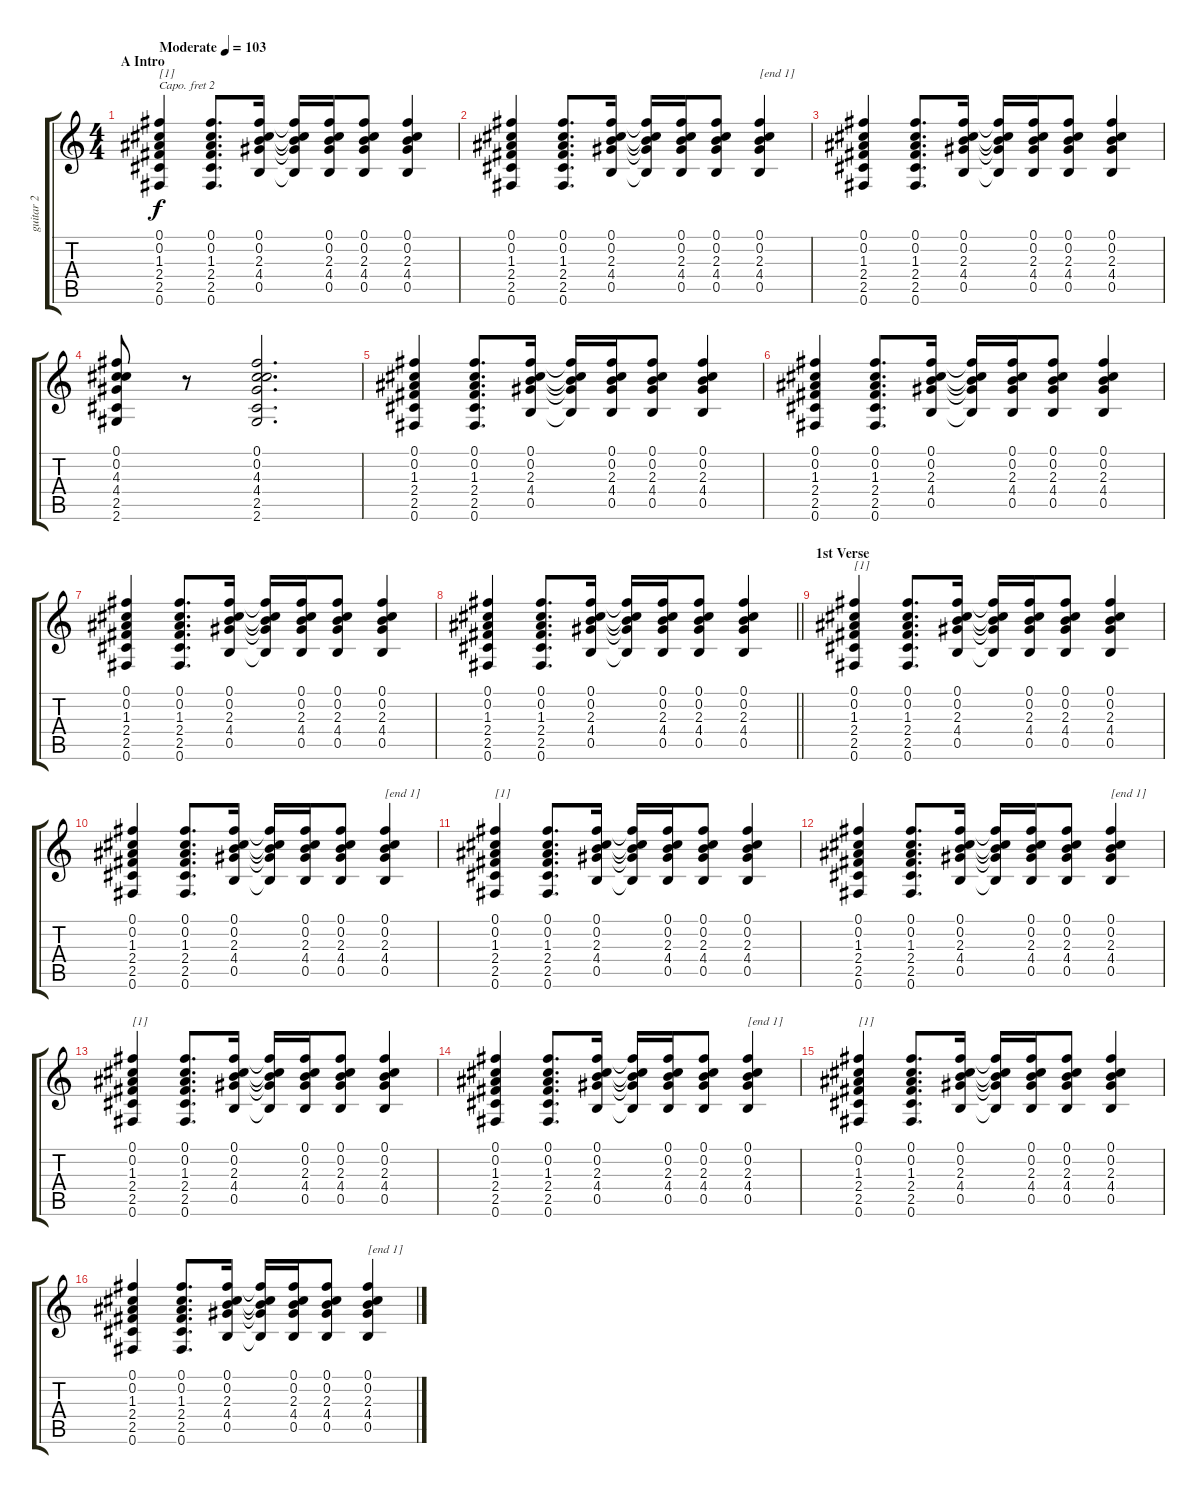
\track ("guitar 2" "guitar 2") {instrument acousticguitarsteel}
\staff {score tabs}
\capo 2
\tuning (E4 B3 G3 D3 A2 E2) {hide}
\ts (4 4)
\section ("" "A Intro")
\tempo (103 "Moderate")
\clef g2
\ks c
(0.1 0.2 1.3 2.4 2.5 0.6).4{txt "[1]" dy f instrument acousticguitarsteel} (0.1 0.2 1.3 2.4 2.5 0.6).8{d} (0.1 0.2 2.3 4.4 0.5).16 (0.1{t} 0.2{t} 2.3{t} 4.4{t} 0.5{t}).16 (0.1 0.2 2.3 4.4 0.5).16 (0.1 0.2 2.3 4.4 0.5).8 (0.1 0.2 2.3 4.4 0.5).4 |
(0.1 0.2 1.3 2.4 2.5 0.6).4 (0.1 0.2 1.3 2.4 2.5 0.6).8{d} (0.1 0.2 2.3 4.4 0.5).16 (0.1{t} 0.2{t} 2.3{t} 4.4{t} 0.5{t}).16 (0.1 0.2 2.3 4.4 0.5).16 (0.1 0.2 2.3 4.4 0.5).8 (0.1 0.2 2.3 4.4 0.5).4{txt "[end 1]"} |
(0.1 0.2 1.3 2.4 2.5 0.6).4 (0.1 0.2 1.3 2.4 2.5 0.6).8{d} (0.1 0.2 2.3 4.4 0.5).16 (0.1{t} 0.2{t} 2.3{t} 4.4{t} 0.5{t}).16 (0.1 0.2 2.3 4.4 0.5).16 (0.1 0.2 2.3 4.4 0.5).8 (0.1 0.2 2.3 4.4 0.5).4 |
(0.1 0.2 4.3 4.4 2.5 2.6).8 r.8 (0.1 0.2 4.3 4.4 2.5 2.6).2{d} |
(0.1 0.2 1.3 2.4 2.5 0.6).4 (0.1 0.2 1.3 2.4 2.5 0.6).8{d} (0.1 0.2 2.3 4.4 0.5).16 (0.1{t} 0.2{t} 2.3{t} 4.4{t} 0.5{t}).16 (0.1 0.2 2.3 4.4 0.5).16 (0.1 0.2 2.3 4.4 0.5).8 (0.1 0.2 2.3 4.4 0.5).4 |
(0.1 0.2 1.3 2.4 2.5 0.6).4 (0.1 0.2 1.3 2.4 2.5 0.6).8{d} (0.1 0.2 2.3 4.4 0.5).16 (0.1{t} 0.2{t} 2.3{t} 4.4{t} 0.5{t}).16 (0.1 0.2 2.3 4.4 0.5).16 (0.1 0.2 2.3 4.4 0.5).8 (0.1 0.2 2.3 4.4 0.5).4 |
(0.1 0.2 1.3 2.4 2.5 0.6).4 (0.1 0.2 1.3 2.4 2.5 0.6).8{d} (0.1 0.2 2.3 4.4 0.5).16 (0.1{t} 0.2{t} 2.3{t} 4.4{t} 0.5{t}).16 (0.1 0.2 2.3 4.4 0.5).16 (0.1 0.2 2.3 4.4 0.5).8 (0.1 0.2 2.3 4.4 0.5).4 |
\barLineRight lightlight
(0.1 0.2 1.3 2.4 2.5 0.6).4 (0.1 0.2 1.3 2.4 2.5 0.6).8{d} (0.1 0.2 2.3 4.4 0.5).16 (0.1{t} 0.2{t} 2.3{t} 4.4{t} 0.5{t}).16 (0.1 0.2 2.3 4.4 0.5).16 (0.1 0.2 2.3 4.4 0.5).8 (0.1 0.2 2.3 4.4 0.5).4 |
\section ("" "1st Verse")
(0.1 0.2 1.3 2.4 2.5 0.6).4{txt "[1]"} (0.1 0.2 1.3 2.4 2.5 0.6).8{d} (0.1 0.2 2.3 4.4 0.5).16 (0.1{t} 0.2{t} 2.3{t} 4.4{t} 0.5{t}).16 (0.1 0.2 2.3 4.4 0.5).16 (0.1 0.2 2.3 4.4 0.5).8 (0.1 0.2 2.3 4.4 0.5).4 |
(0.1 0.2 1.3 2.4 2.5 0.6).4 (0.1 0.2 1.3 2.4 2.5 0.6).8{d} (0.1 0.2 2.3 4.4 0.5).16 (0.1{t} 0.2{t} 2.3{t} 4.4{t} 0.5{t}).16 (0.1 0.2 2.3 4.4 0.5).16 (0.1 0.2 2.3 4.4 0.5).8 (0.1 0.2 2.3 4.4 0.5).4{txt "[end 1]"} |
(0.1 0.2 1.3 2.4 2.5 0.6).4{txt "[1]"} (0.1 0.2 1.3 2.4 2.5 0.6).8{d} (0.1 0.2 2.3 4.4 0.5).16 (0.1{t} 0.2{t} 2.3{t} 4.4{t} 0.5{t}).16 (0.1 0.2 2.3 4.4 0.5).16 (0.1 0.2 2.3 4.4 0.5).8 (0.1 0.2 2.3 4.4 0.5).4 |
(0.1 0.2 1.3 2.4 2.5 0.6).4 (0.1 0.2 1.3 2.4 2.5 0.6).8{d} (0.1 0.2 2.3 4.4 0.5).16 (0.1{t} 0.2{t} 2.3{t} 4.4{t} 0.5{t}).16 (0.1 0.2 2.3 4.4 0.5).16 (0.1 0.2 2.3 4.4 0.5).8 (0.1 0.2 2.3 4.4 0.5).4{txt "[end 1]"} |
(0.1 0.2 1.3 2.4 2.5 0.6).4{txt "[1]"} (0.1 0.2 1.3 2.4 2.5 0.6).8{d} (0.1 0.2 2.3 4.4 0.5).16 (0.1{t} 0.2{t} 2.3{t} 4.4{t} 0.5{t}).16 (0.1 0.2 2.3 4.4 0.5).16 (0.1 0.2 2.3 4.4 0.5).8 (0.1 0.2 2.3 4.4 0.5).4 |
(0.1 0.2 1.3 2.4 2.5 0.6).4 (0.1 0.2 1.3 2.4 2.5 0.6).8{d} (0.1 0.2 2.3 4.4 0.5).16 (0.1{t} 0.2{t} 2.3{t} 4.4{t} 0.5{t}).16 (0.1 0.2 2.3 4.4 0.5).16 (0.1 0.2 2.3 4.4 0.5).8 (0.1 0.2 2.3 4.4 0.5).4{txt "[end 1]"} |
(0.1 0.2 1.3 2.4 2.5 0.6).4{txt "[1]"} (0.1 0.2 1.3 2.4 2.5 0.6).8{d} (0.1 0.2 2.3 4.4 0.5).16 (0.1{t} 0.2{t} 2.3{t} 4.4{t} 0.5{t}).16 (0.1 0.2 2.3 4.4 0.5).16 (0.1 0.2 2.3 4.4 0.5).8 (0.1 0.2 2.3 4.4 0.5).4 |
(0.1 0.2 1.3 2.4 2.5 0.6).4 (0.1 0.2 1.3 2.4 2.5 0.6).8{d} (0.1 0.2 2.3 4.4 0.5).16 (0.1{t} 0.2{t} 2.3{t} 4.4{t} 0.5{t}).16 (0.1 0.2 2.3 4.4 0.5).16 (0.1 0.2 2.3 4.4 0.5).8 (0.1 0.2 2.3 4.4 0.5).4{txt "[end 1]"}
